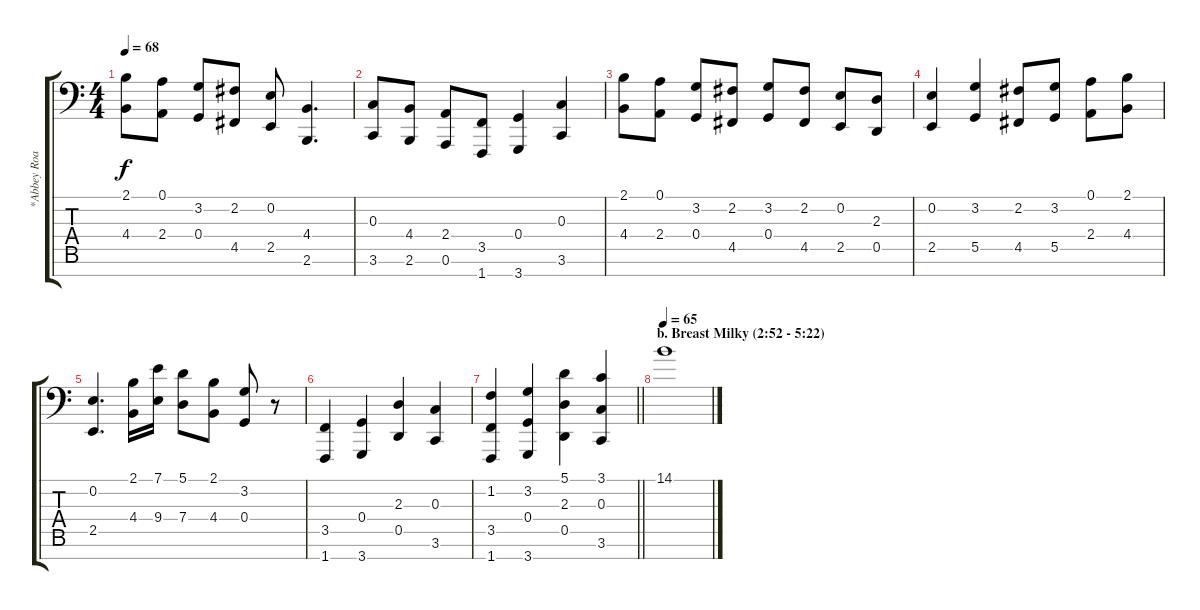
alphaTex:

\track ("*Abbey Road Orchestra* Brass III" "*Abbey Roa") {instrument trombone}
\staff {score tabs}
\tuning (A3 E3 C3 G2 D2 A1 E1) {hide}
\ts (4 4)
\tempo 68
\clef f4
\ks c
(2.1 4.4).8{dy f} (0.1 2.4).8 (3.2 0.4).8 (2.2 4.5).8 (0.2 2.5).8 (4.4 2.6).4{d} |
(0.3 3.6).8 (4.4 2.6).8 (2.4 0.6).8 (3.5 1.7).8 (0.4 3.7).4 (0.3 3.6).4 |
(2.1 4.4).8 (0.1 2.4).8 (3.2 0.4).8 (2.2 4.5).8 (3.2 0.4).8 (2.2 4.5).8 (0.2 2.5).8 (2.3 0.5).8 |
(0.2 2.5).4 (3.2 5.5).4 (2.2 4.5).8 (3.2 5.5).8 (0.1 2.4).8 (2.1 4.4).8 |
(0.2 2.5).4{d} (2.1 4.4).16 (7.1 9.4).16 (5.1 7.4).8 (2.1 4.4).8 (3.2 0.4).8 r.8 |
(3.5 1.7).4 (0.4 3.7).4 (2.3 0.5).4 (0.3 3.6).4 |
\barLineRight lightlight
(1.2 3.5 1.7).4 (3.2 0.4 3.7).4 (5.1 2.3 0.5).4 (3.1 0.3 3.6).4 |
\section ("" "b. Breast Milky (2:52 - 5:22)")
\tempo 65
14.1.1{volume 0}
